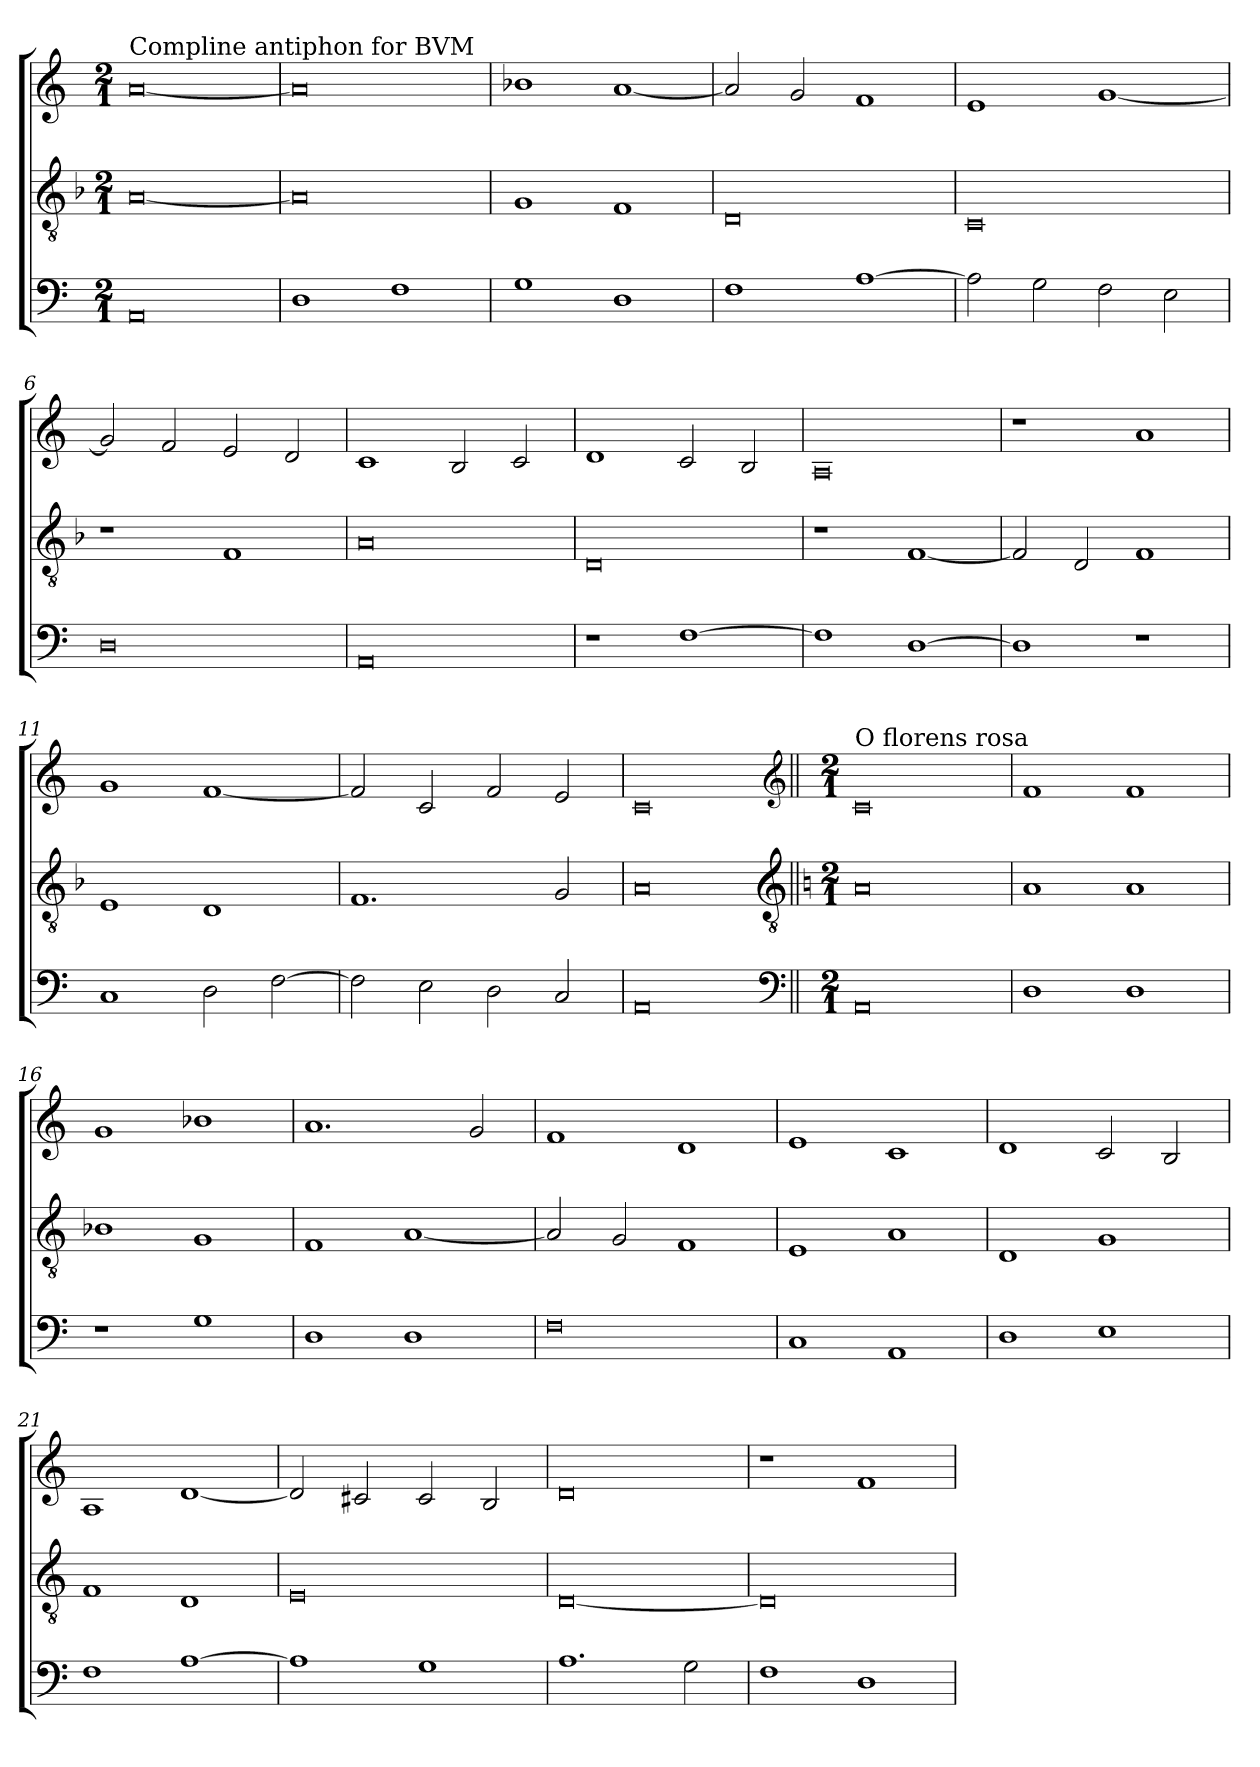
**kern	**kern	**kern
*part1	*part1	*part1
*staff3	*staff2	*staff1
*clefF4	*clefGv2	*clefG2
*	*k[b-]	*
*M2/1	*M2/1	*M2/1
=1	=1	=1
!	!	!LO:TX:a:t=Compline antiphon for BVM
0AA	[0A	[0a
=2	=2	=2
1D	0A]	0a]
1F	.	.
=3	=3	=3
1G	1G	1b-X
1D	1F	[1a
=4	=4	=4
1F	0D	2a/]
.	.	2g/
[1A	.	1f
=5	=5	=5
2A\]	0C	1e
2G\	.	.
2F\	.	[1g
2E\	.	.
!!LO:LB:g=z
=6	=6	=6
0D	1r	2g/]
.	.	2f/
.	1F	2e/
.	.	2d/
=7	=7	=7
0AA	0A	1c
.	.	2B/
.	.	2c/
=8	=8	=8
1r	0D	1d
[1F	.	2c/
.	.	2B/
=9	=9	=9
1F]	1r	0A
[1D	[1F	.
=10	=10	=10
1D]	2F/]	1r
.	2D/	.
1r	1F	1a
=11	=11	=11
1C	1E	1g
2D\	1D	[1f
[2F\	.	.
!!LO:LB:g=z
=12	=12	=12
2F\]	1.F	2f/]
2E\	.	2c/
2D\	.	2f/
2C/	2G/	2e/
=13	=13	=13
0AA	0A	0c
*clefF4	*clefGv2	*clefG2
=14||	=14||	=14||
*k[]	*k[]	*k[]
*M2/1	*M2/1	*M2/1
!	!	!LO:TX:t=O florens rosa
0AA	0A	0c
=15	=15	=15
1D	1A	1f
1D	1A	1f
=16	=16	=16
1r	1B-X	1g
1G	1G	1b-X
=17	=17	=17
1D	1F	1.a
1D	[1A	.
.	.	2g/
!!LO:LB:g=z
=18	=18	=18
0F	2A/]	1f
.	2G/	.
.	1F	1d
=19	=19	=19
1C	1E	1e
1AA	1A	1c
=20	=20	=20
1D	1D	1d
1E	1G	2c/
.	.	2B/
=21	=21	=21
1F	1F	1A
[1A	1D	[1d
=22	=22	=22
1A]	0E	2d/]
.	.	2c#X/
1G	.	2c#/
.	.	2B/
=23	=23	=23
1.A	[0D	0d
2G\	.	.
!!LO:PB:g=z
=24	=24	=24
1F	0D]	1r
1D	.	1f
=	=	=
*-	*-	*-
